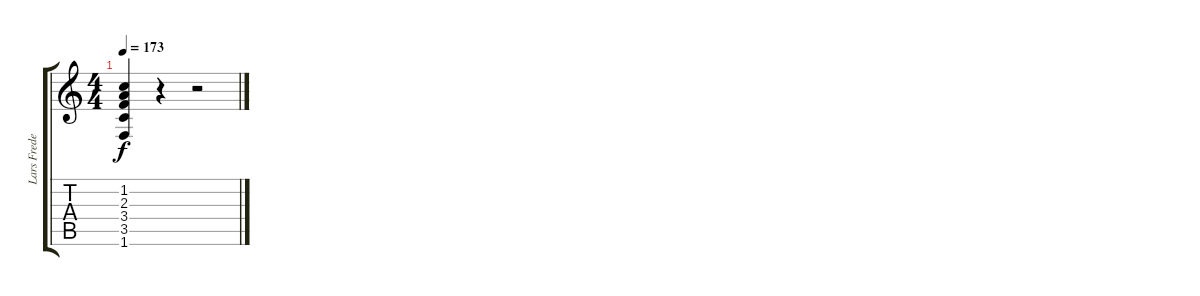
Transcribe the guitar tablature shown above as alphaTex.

\track ("Lars Frederiksen" "Lars Frede") {instrument distortionguitar}
\staff {score tabs}
\tuning (E4 B3 G3 D3 A2 E2) {hide}
\ts (4 4)
\tempo 173
\clef g2
\ks c
(1.2 2.3 3.4 3.5 1.6).4{dy f} r.4 r.2
